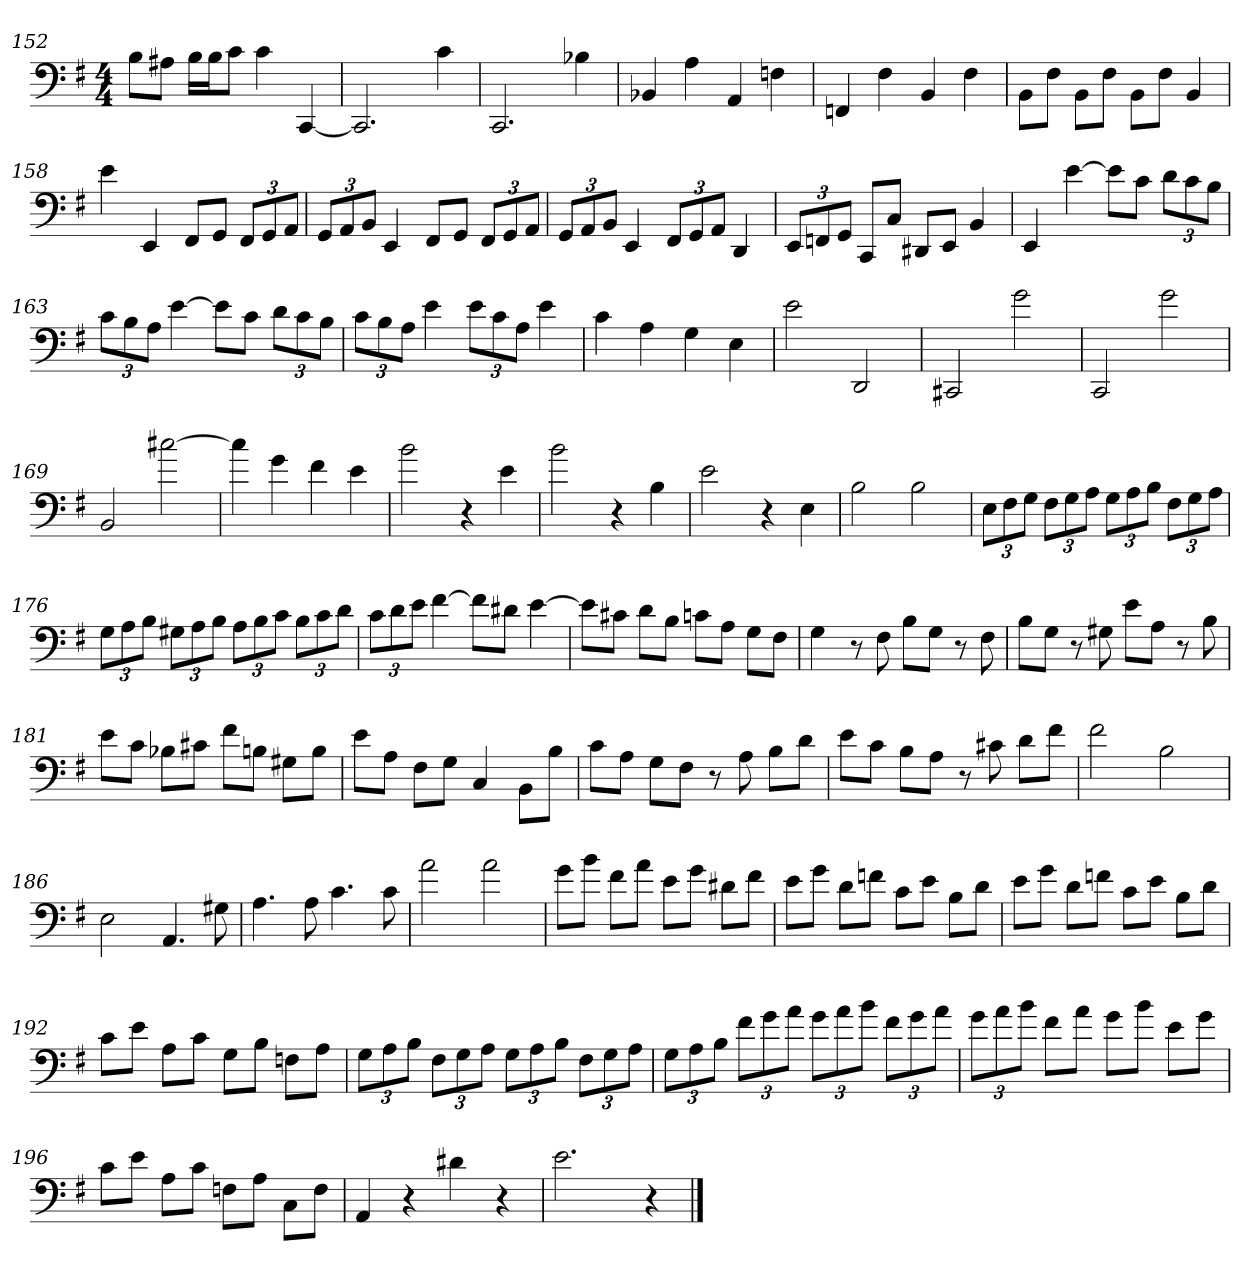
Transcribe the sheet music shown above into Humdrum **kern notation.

**kern
*part1
*staff1
*clefF4
*k[f#]
*G:
*M4/4
=152
8B\L
8A#X\J
16B\LL
16B\J
8c\J
4c
[4CC
=153
2.CC]
4c
=154
2.CC
4B-X
=155
4BB-X
4A
4AA
4Fn
=156
4FFn
4F#
4BB
4F#
=157
8BB\L
8F#\J
8BB\L
8F#\J
8BB\L
8F#\J
4BB
=158
4e
4EE
8FF#/L
8GG/J
12FF#/L
12GG/
12AA/J
=159
12GG/L
12AA/
12BB/J
4EE
8FF#/L
8GG/J
12FF#/L
12GG/
12AA/J
=160
12GG/L
12AA/
12BB/J
4EE
12FF#/L
12GG/
12AA/J
4DD
=161
12EE/L
12FFn/
12GG/J
8CC/L
8C/J
8DD#X/L
8EE/J
4BB
=162
4EE
[4e
8e\L]
8c\J
12d\L
12c\
12B\J
=163
12c\L
12B\
12A\J
[4e
8e\L]
8c\J
12d\L
12c\
12B\J
=164
12c\L
12B\
12A\J
4e
12e\L
12c\
12A\J
4e
=165
4c
4A
4G
4E
=166
2e
2DD
=167
2CC#X
2g
=168
2CC
2g
=169
2BB
[2cc#X
=170
4cc#]
4g
4f#
4e
=171
2b
4r
4e
=172
2b
4r
4B
=173
2e
4r
4E
=174
2B
2B
=175
12E\L
12F#\
12G\J
12F#\L
12G\
12A\J
12G\L
12A\
12B\J
12F#\L
12G\
12A\J
=176
12G\L
12A\
12B\J
12G#X\L
12A\
12B\J
12A\L
12B\
12c\J
12B\L
12c\
12d\J
=177
12c\L
12d\
12e\J
[4f#
8f#\L]
8d#X\J
[4e
=178
8e\L]
8c#X\J
8d\L
8B\J
8cn\L
8A\J
8G\L
8F#\J
=179
4G
8r
8F#
8B\L
8G\J
8r
8F#
=180
8B\L
8G\J
8r
8G#X
8e\L
8A\J
8r
8B
=181
8e\L
8c\J
8B-X\L
8c#X\J
8f#\L
8Bn\J
8G#X\L
8B\J
=182
8e\L
8A\J
8F#\L
8G\J
4C
8BB\L
8B\J
=183
8c\L
8A\J
8G\L
8F#\J
8r
8A
8B\L
8d\J
=184
8e\L
8c\J
8B\L
8A\J
8r
8c#X
8d\L
8f#\J
=185
2f#
2B
=186
2E
4.AA
8G#X
=187
4.A
8A
4.c
8c
=188
2a
2a
=189
8g\L
8b\J
8f#\L
8a\J
8e\L
8g\J
8d#X\L
8f#\J
=190
8e\L
8g\J
8d\L
8fn\J
8c\L
8e\J
8B\L
8d\J
=191
8e\L
8g\J
8d\L
8fn\J
8c\L
8e\J
8B\L
8d\J
=192
8c\L
8e\J
8A\L
8c\J
8G\L
8B\J
8Fn\L
8A\J
=193
12G\L
12A\
12B\J
12F#\L
12G\
12A\J
12G\L
12A\
12B\J
12F#\L
12G\
12A\J
=194
12G\L
12A\
12B\J
12f#\L
12g\
12a\J
12g\L
12a\
12b\J
12f#\L
12g\
12a\J
=195
12g\L
12a\
12b\J
8f#\L
8a\J
8g\L
8b\J
8e\L
8g\J
=196
8c\L
8e\J
8A\L
8c\J
8Fn\L
8A\J
8C\L
8F\J
=197
4AA
4r
4d#X
4r
=198
2.e
4r
==
*-
